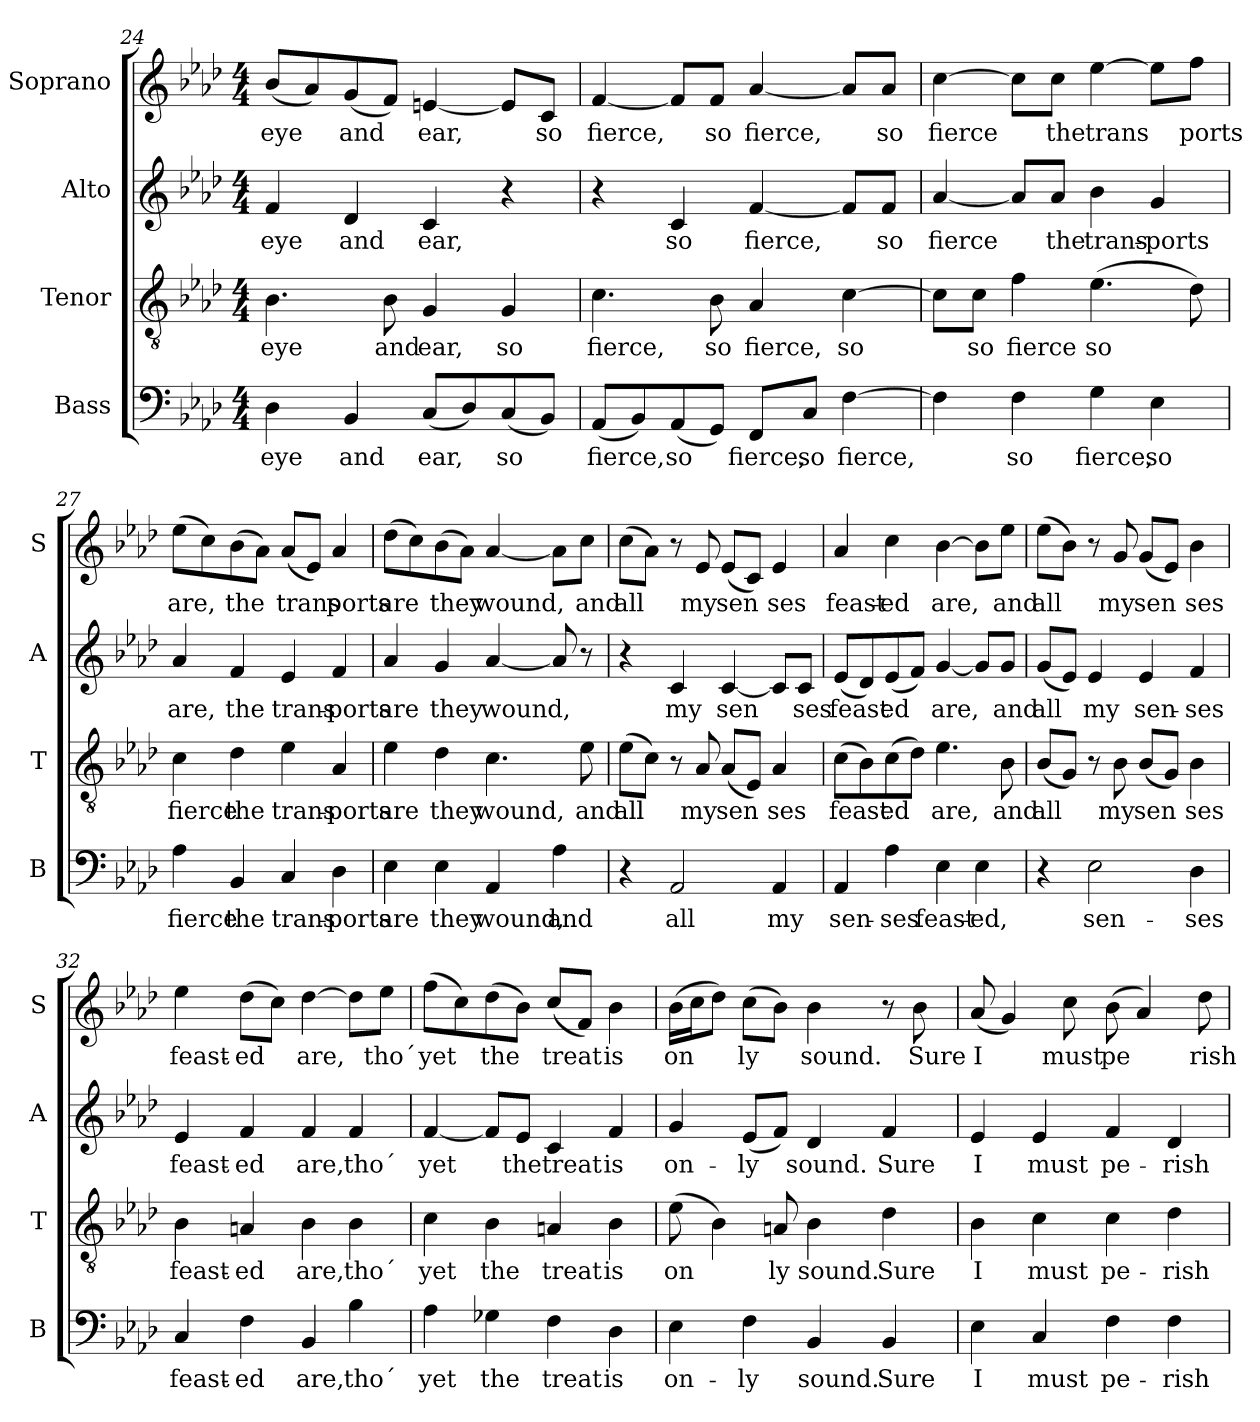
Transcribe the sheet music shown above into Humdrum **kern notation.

**kern	**text	**kern	**text	**kern	**text	**kern	**text
*part4	*part4	*part3	*part3	*part2	*part2	*part1	*part1
*staff4	*staff4	*staff3	*staff3	*staff2	*staff2	*staff1	*staff1
*I"Bass	*	*I"Tenor	*	*I"Alto	*	*I"Soprano	*
*I'B	*	*I'T	*	*I'A	*	*I'S	*
*clefF4	*	*clefGv2	*	*clefG2	*	*clefG2	*
*k[b-e-a-d-]	*	*k[b-e-a-d-]	*	*k[b-e-a-d-]	*	*k[b-e-a-d-]	*
*M4/4	*	*M4/4	*	*M4/4	*	*M4/4	*
=24	=24	=24	=24	=24	=24	=24	=24
!	!LO:LY:b	!	!LO:LY:b	!	!LO:LY:b	!	!LO:LY:b
4D-\	eye	4.B-\	eye	4f/	eye	(8b-/L	eye
.	.	.	.	.	.	8a-/)	.
!	!LO:LY:b	!	!	!	!LO:LY:b	!	!LO:LY:b
4BB-/	and	.	.	4d-/	and	(8g/	and
!	!	!	!LO:LY:b	!	!	!	!
.	.	8B-\	and	.	.	8f/J)	.
!	!LO:LY:b	!	!LO:LY:b	!	!LO:LY:b	!	!LO:LY:b
(8C/L	ear,	4G/	ear,	4c/	ear,	[4en/	ear,
8D-/)	.	.	.	.	.	.	.
!	!LO:LY:b	!	!LO:LY:b	!	!	!	!
(8C/	so	4G/	so	4r	.	8e/L]	.
!	!	!	!	!	!	!	!LO:LY:b
8BB-/J)	.	.	.	.	.	8c/J	so
!!LO:LB:g=z
=25	=25	=25	=25	=25	=25	=25	=25
!	!LO:LY:b	!	!LO:LY:b	!	!	!	!LO:LY:b
(8AA-/L	fierce,	4.c\	fierce,	4r	.	[4f/	fierce,
8BB-/)	.	.	.	.	.	.	.
!	!LO:LY:b	!	!	!	!LO:LY:b	!	!
(8AA-/	so	.	.	4c/	so	8f/L]	.
!	!	!	!LO:LY:b	!	!	!	!LO:LY:b
8GG/J)	.	8B-\	so	.	.	8f/J	so
!	!LO:LY:b	!	!LO:LY:b	!	!LO:LY:b	!	!LO:LY:b
8FF/L	fierce,	4A-/	fierce,	[4f/	fierce,	[4a-/	fierce,
!	!LO:LY:b	!	!	!	!	!	!
8C/J	so	.	.	.	.	.	.
!	!LO:LY:b	!	!LO:LY:b	!	!	!	!
[4F\	fierce,	[4c\	so	8f/L]	.	8a-/L]	.
!	!	!	!	!	!LO:LY:b	!	!LO:LY:b
.	.	.	.	8f/J	so	8a-/J	so
=26	=26	=26	=26	=26	=26	=26	=26
!	!	!	!	!	!LO:LY:b	!	!LO:LY:b
4F\]	.	8c\L]	.	[4a-/	fierce	[4cc\	fierce
!	!	!	!LO:LY:b	!	!	!	!
.	.	8c\J	so	.	.	.	.
!	!LO:LY:b	!	!LO:LY:b	!	!	!	!
4F\	so	4f\	fierce	8a-/L]	.	8cc\L]	.
!	!	!	!	!	!LO:LY:b	!	!LO:LY:b
.	.	.	.	8a-/J	the	8cc\J	the
!	!LO:LY:b	!	!LO:LY:b	!	!LO:LY:b	!	!LO:LY:b
4G\	fierce,	(4.e-\	so	4b-\	trans-	[4ee-\	trans
!	!LO:LY:b	!	!	!	!LO:LY:b	!	!
4E-\	so	.	.	4g/	-ports	8ee-\L]	.
!	!	!	!	!	!	!	!LO:LY:b
.	.	8d-\)	.	.	.	8ff\J	ports
=27	=27	=27	=27	=27	=27	=27	=27
!	!LO:LY:b	!	!LO:LY:b	!	!LO:LY:b	!	!LO:LY:b
4A-\	fierce	4c\	fierce	4a-/	are,	(8ee-\L	are,
.	.	.	.	.	.	8cc\)	.
!	!LO:LY:b	!	!LO:LY:b	!	!LO:LY:b	!	!LO:LY:b
4BB-/	the	4d-\	the	4f/	the	(8b-\	the
.	.	.	.	.	.	8a-\J)	.
!	!LO:LY:b	!	!LO:LY:b	!	!LO:LY:b	!	!LO:LY:b
4C/	trans-	4e-\	trans-	4e-/	trans-	(8a-/L	trans
.	.	.	.	.	.	8e-/J)	.
!	!LO:LY:b	!	!LO:LY:b	!	!LO:LY:b	!	!LO:LY:b
4D-\	-ports	4A-/	-ports	4f/	-ports	4a-/	ports
!!LO:PB:g=z
=28	=28	=28	=28	=28	=28	=28	=28
!	!LO:LY:b	!	!LO:LY:b	!	!LO:LY:b	!	!LO:LY:b
4E-\	are	4e-\	are	4a-/	are	(8dd-\L	are
.	.	.	.	.	.	8cc\)	.
!	!LO:LY:b	!	!LO:LY:b	!	!LO:LY:b	!	!LO:LY:b
4E-\	they	4d-\	they	4g/	they	(8b-\	they
.	.	.	.	.	.	8a-\J)	.
!	!LO:LY:b	!	!LO:LY:b	!	!LO:LY:b	!	!LO:LY:b
4AA-/	wound,	4.c\	wound,	[4a-/	wound,	[4a-/	wound,
!	!LO:LY:b	!	!	!	!	!	!
4A-\	and	.	.	8a-/]	.	8a-\L]	.
!	!	!	!LO:LY:b	!	!	!	!LO:LY:b
.	.	8e-\	and	8r	.	8cc\J	and
=29	=29	=29	=29	=29	=29	=29	=29
!	!	!	!LO:LY:b	!	!	!	!LO:LY:b
4r	.	(8e-\L	all	4r	.	(8cc\L	all
.	.	8c\J)	.	.	.	8a-\J)	.
!	!LO:LY:b	!	!	!	!LO:LY:b	!	!
2AA-/	all	8r	.	4c/	my	8r	.
!	!	!	!LO:LY:b	!	!	!	!LO:LY:b
.	.	8A-/	my	.	.	8e-/	my
!	!	!	!LO:LY:b	!	!LO:LY:b	!	!LO:LY:b
.	.	(8A-/L	sen	[4c/	sen	(8e-/L	sen
.	.	8E-/J)	.	.	.	8c/J)	.
!	!LO:LY:b	!	!LO:LY:b	!	!	!	!LO:LY:b
4AA-/	my	4A-/	ses	8c/L]	.	4e-/	ses
!	!	!	!	!	!LO:LY:b	!	!
.	.	.	.	8c/J	ses	.	.
=30	=30	=30	=30	=30	=30	=30	=30
!	!LO:LY:b	!	!LO:LY:b	!	!LO:LY:b	!	!LO:LY:b
4AA-/	sen-	(8c\L	feast	(8e-/L	feast	4a-/	feast-
.	.	8B-\)	.	8d-/)	.	.	.
!	!LO:LY:b	!	!LO:LY:b	!	!LO:LY:b	!	!LO:LY:b
4A-\	-ses	(8c\	ed	(8e-/	ed	4cc\	-ed
.	.	8d-\J)	.	8f/J)	.	.	.
!	!LO:LY:b	!	!LO:LY:b	!	!LO:LY:b	!	!LO:LY:b
4E-\	feast-	4.e-\	are,	[4g/	are,	[4b-\	are,
!	!LO:LY:b	!	!	!	!	!	!
4E-\	-ed,	.	.	8g/L]	.	8b-\L]	.
!	!	!	!LO:LY:b	!	!LO:LY:b	!	!LO:LY:b
.	.	8B-\	and	8g/J	and	8ee-\J	and
!!LO:LB:g=z
=31	=31	=31	=31	=31	=31	=31	=31
!	!	!	!LO:LY:b	!	!LO:LY:b	!	!LO:LY:b
4r	.	(8B-/L	all	(8g/L	all	(8ee-\L	all
.	.	8G/J)	.	8e-/J)	.	8b-\J)	.
!	!LO:LY:b	!	!	!	!LO:LY:b	!	!
2E-\	sen-	8r	.	4e-/	my	8r	.
!	!	!	!LO:LY:b	!	!	!	!LO:LY:b
.	.	8B-\	my	.	.	8g/	my
!	!	!	!LO:LY:b	!	!LO:LY:b	!	!LO:LY:b
.	.	(8B-/L	sen	4e-/	sen-	(8g/L	sen
.	.	8G/J)	.	.	.	8e-/J)	.
!	!LO:LY:b	!	!LO:LY:b	!	!LO:LY:b	!	!LO:LY:b
4D-\	-ses	4B-\	ses	4f/	-ses	4b-\	ses
=32	=32	=32	=32	=32	=32	=32	=32
!	!LO:LY:b	!	!LO:LY:b	!	!LO:LY:b	!	!LO:LY:b
4C/	feast-	4B-\	feast-	4e-/	feast-	4ee-\	feast-
!	!LO:LY:b	!	!LO:LY:b	!	!LO:LY:b	!	!LO:LY:b
4F\	-ed	4An/	-ed	4f/	-ed	(8dd-\L	-ed
.	.	.	.	.	.	8cc\J)	.
!	!LO:LY:b	!	!LO:LY:b	!	!LO:LY:b	!	!LO:LY:b
4BB-/	are,	4B-\	are,	4f/	are,	[4dd-\	are,
!	!LO:LY:b	!	!LO:LY:b	!	!LO:LY:b	!	!
4B-\	tho´	4B-\	tho´	4f/	tho´	8dd-\L]	.
!	!	!	!	!	!	!	!LO:LY:b
.	.	.	.	.	.	8ee-\J	tho´
=33	=33	=33	=33	=33	=33	=33	=33
!	!LO:LY:b	!	!LO:LY:b	!	!LO:LY:b	!	!LO:LY:b
4A-\	yet	4c\	yet	[4f/	yet	(8ff\L	yet
.	.	.	.	.	.	8cc\)	.
!	!LO:LY:b	!	!LO:LY:b	!	!	!	!LO:LY:b
4G-X\	the	4B-\	the	8f/L]	.	(8dd-\	the
!	!	!	!	!	!LO:LY:b	!	!
.	.	.	.	8e-/J	the	8b-\J)	.
!	!LO:LY:b	!	!LO:LY:b	!	!LO:LY:b	!	!LO:LY:b
4F\	treat	4An/	treat	4c/	treat	(8cc/L	treat
.	.	.	.	.	.	8f/J)	.
!	!LO:LY:b	!	!LO:LY:b	!	!LO:LY:b	!	!LO:LY:b
4D-\	is	4B-\	is	4f/	is	4b-\	is
!!LO:LB:g=z
=34	=34	=34	=34	=34	=34	=34	=34
!	!LO:LY:b	!	!LO:LY:b	!	!LO:LY:b	!	!LO:LY:b
4E-\	on-	(8e-\	on	4g/	on-	(16b-\LL	on
.	.	.	.	.	.	16cc\J	.
.	.	4B-\)	.	.	.	8dd-\J)	.
!	!LO:LY:b	!	!	!	!LO:LY:b	!	!LO:LY:b
4F\	-ly	.	.	(8e-/L	-ly	(8cc\L	ly
!	!	!	!LO:LY:b	!	!	!	!
.	.	8An/	ly	8f/J)	.	8b-\J)	.
!	!LO:LY:b	!	!LO:LY:b	!	!LO:LY:b	!	!LO:LY:b
4BB-/	sound.	4B-\	sound.	4d-/	sound.	4b-\	sound.
!	!LO:LY:b	!	!LO:LY:b	!	!LO:LY:b	!	!
4BB-/	Sure	4d-\	Sure	4f/	Sure	8r	.
!	!	!	!	!	!	!	!LO:LY:b
.	.	.	.	.	.	8b-\	Sure
=35	=35	=35	=35	=35	=35	=35	=35
!	!LO:LY:b	!	!LO:LY:b	!	!LO:LY:b	!	!LO:LY:b
4E-\	I	4B-\	I	4e-/	I	(8a-/	I
.	.	.	.	.	.	4g/)	.
!	!LO:LY:b	!	!LO:LY:b	!	!LO:LY:b	!	!
4C/	must	4c\	must	4e-/	must	.	.
!	!	!	!	!	!	!	!LO:LY:b
.	.	.	.	.	.	8cc\	must
!	!LO:LY:b	!	!LO:LY:b	!	!LO:LY:b	!	!LO:LY:b
4F\	pe-	4c\	pe-	4f/	pe-	(8b-\	pe
.	.	.	.	.	.	4a-/)	.
!	!LO:LY:b	!	!LO:LY:b	!	!LO:LY:b	!	!
4F\	-rish	4d-\	-rish	4d-/	-rish	.	.
!	!	!	!	!	!	!	!LO:LY:b
.	.	.	.	.	.	8dd-\	rish
=	=	=	=	=	=	=	=
*-	*-	*-	*-	*-	*-	*-	*-
